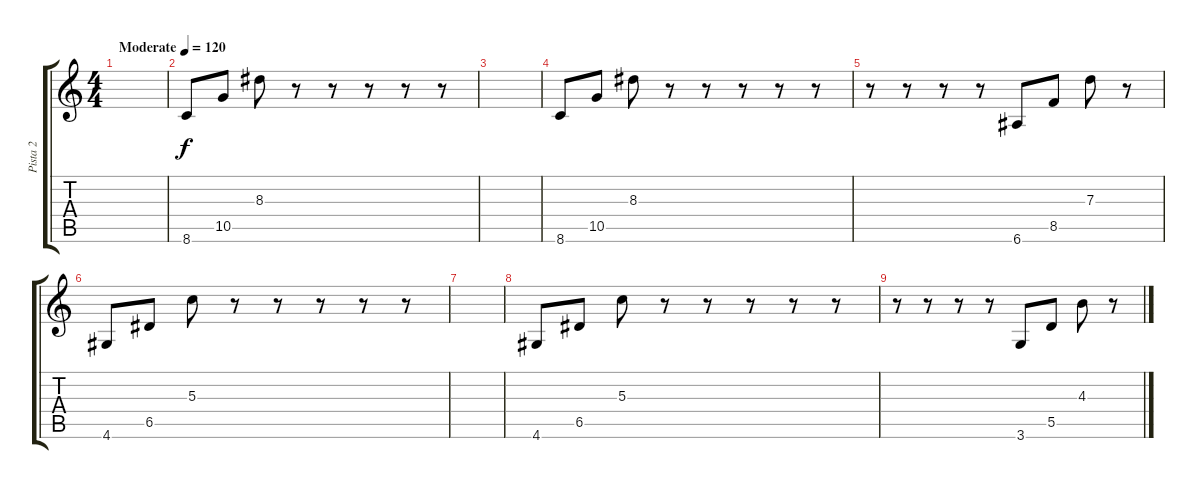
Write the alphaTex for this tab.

\track ("Pista 2" "Pista 2") {instrument electricguitarclean}
\staff {score tabs}
\tuning (E4 B3 G3 D3 A2 E2) {hide}
\ts (4 4)
\tempo (120 "Moderate")
\clef g2
\ks c
|
8.6.8 10.5.8 8.3.8 r.8 r.8 r.8 r.8 r.8 |
|
8.6.8 10.5.8 8.3.8 r.8 r.8 r.8 r.8 r.8 |
r.8 r.8 r.8 r.8 6.6.8 8.5.8 7.3.8 r.8 |
4.6.8 6.5.8 5.3.8 r.8 r.8 r.8 r.8 r.8 |
|
4.6.8 6.5.8 5.3.8 r.8 r.8 r.8 r.8 r.8 |
r.8 r.8 r.8 r.8 3.6.8 5.5.8 4.3.8 r.8
